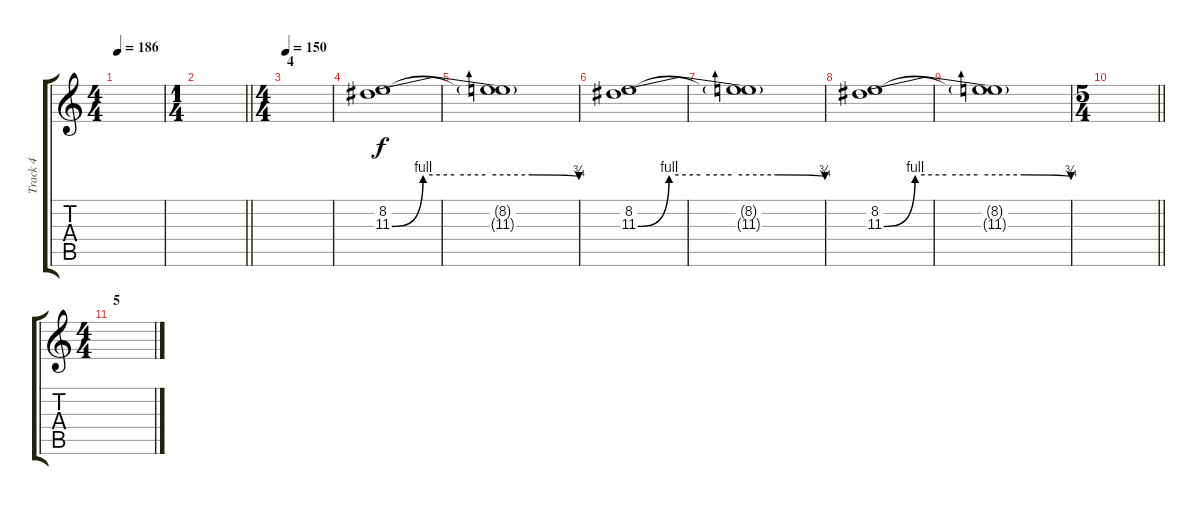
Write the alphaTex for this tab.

\track ("Track 4" "Track 4") {instrument distortionguitar}
\staff {score tabs}
\tuning (Db4 Ab3 E3 B2 Gb2 B1) {hide}
\ts (4 4)
\tempo 186
\clef g2
\ks c
|
\ts (1 4)
\barLineRight lightlight
|
\ts (4 4)
\section ("" "4")
\tempo 150
|
(8.2 11.3{be (custom 0 0 10 4 20 4 30 4 45 4 60 3)}).1 |
(8.2{t} 11.3{t}).1 |
(8.2 11.3{be (custom 0 0 10 4 20 4 30 4 45 4 60 3)}).1 |
(8.2{t} 11.3{t}).1 |
(8.2 11.3{be (custom 0 0 10 4 20 4 30 4 45 4 60 3)}).1 |
(8.2{t} 11.3{t}).1 |
\ts (5 4)
\barLineRight lightlight
|
\ts (4 4)
\section ("" "5")
